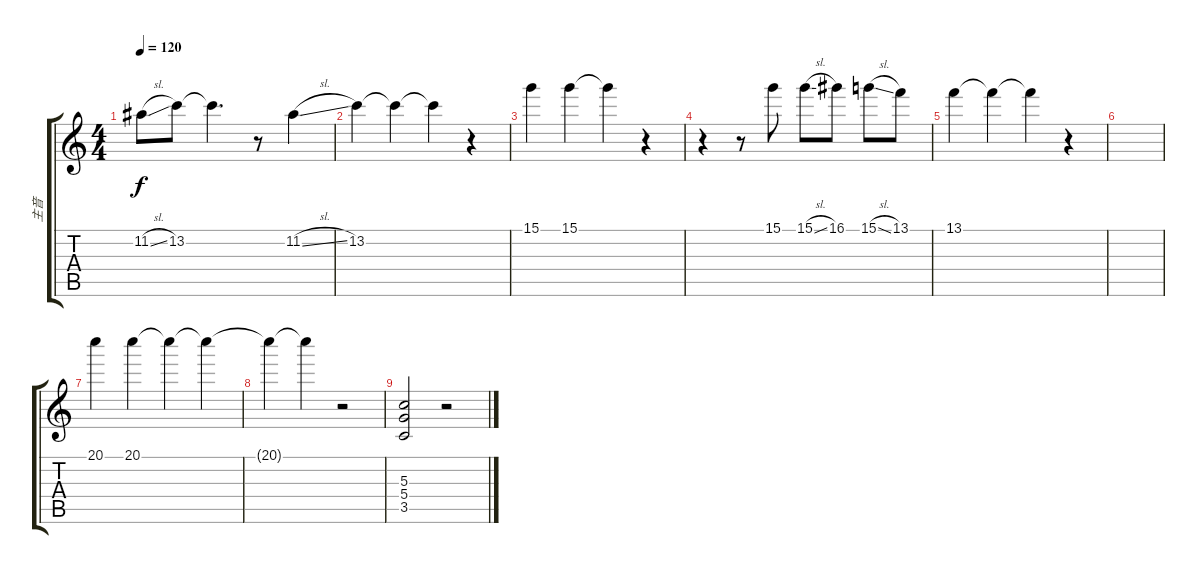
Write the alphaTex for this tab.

\track ("主音" "主音") {instrument distortionguitar}
\staff {score tabs}
\tuning (E4 B3 G3 D3 A2 E2) {hide}
\ts (4 4)
\tempo 120
\clef g2
\ks c
11.2{sl}.8{dy f} 13.2.8 13.2{t}.4{d} r.8 11.2{sl}.4 |
13.2.4 13.2{t}.4 13.2{t}.4 r.4 |
15.1.4 15.1.4 15.1{t}.4 r.4 |
r.4 r.8 15.1.8 15.1{sl}.8 16.1.8 15.1{sl}.8 13.1.8 |
13.1.4 13.1{t}.4 13.1{t}.4 r.4 |
|
20.1.4 20.1.4 20.1{t}.4 20.1{t}.4 |
20.1{t}.4 20.1{t}.4 r.2 |
(5.3 5.4 3.5).2 r.2
